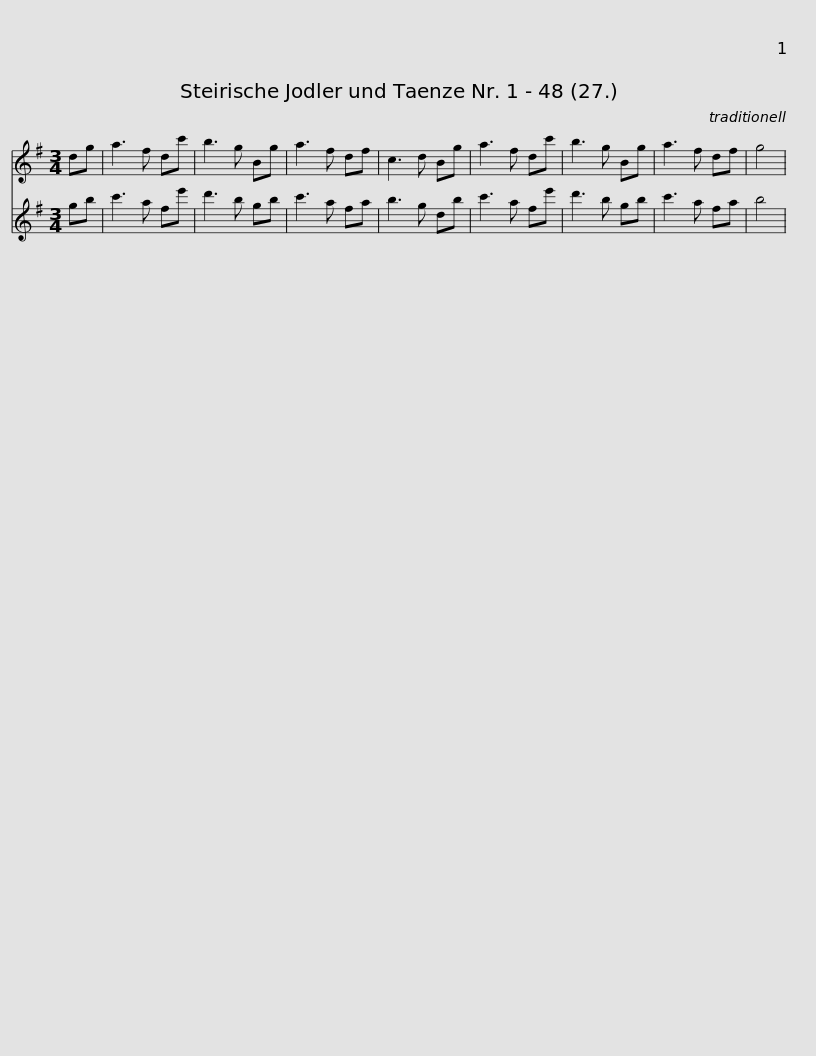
X:1
%%score 1 2
L:1/8
M:3/4
I:linebreak $
K:G
V:1 treble
V:2 treble
V:1
 dg | a3 f dc' | b3 g Bg | a3 f df | c3 d Bg | %5
 a3 f dc' | b3 g Bg | a3 f df | g4 | %9
V:2
 gb | c'3 a fe' | d'3 b gb | c'3 a fa | b3 g db | %5
 c'3 a fe' | d'3 b gb | c'3 a fa | b4 | %9
